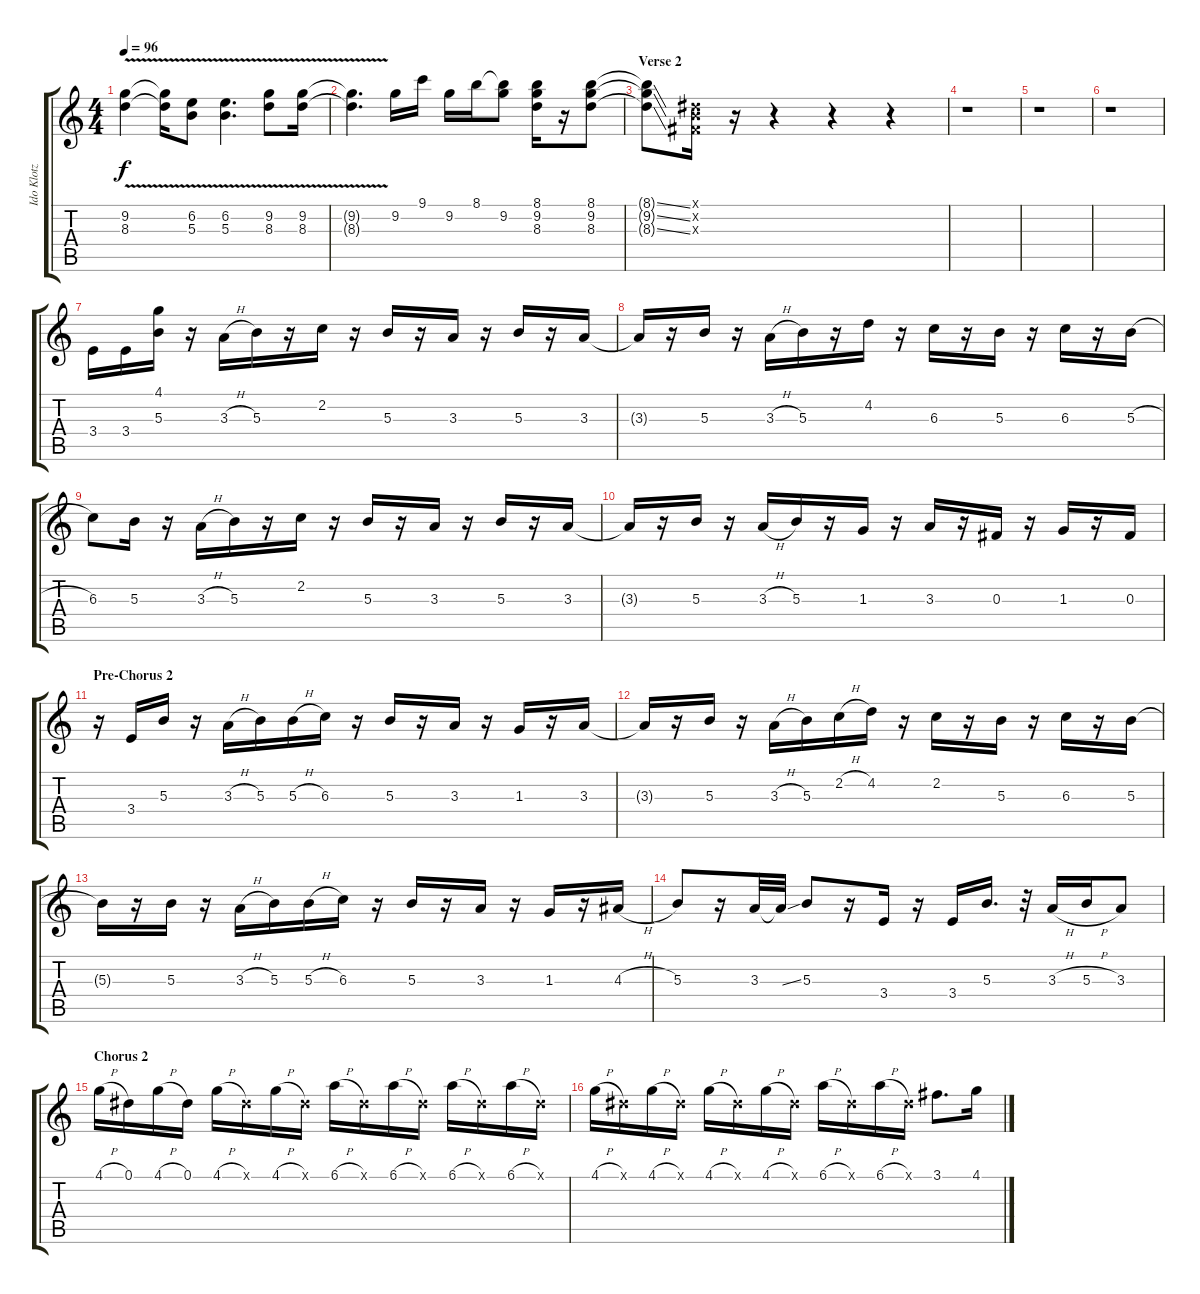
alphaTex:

\track ("Ido Klotz" "Ido Klotz") {instrument overdrivenguitar}
\staff {score tabs}
\tuning (Eb4 Bb3 Gb3 Db3 Ab2 Db2) {hide}
\ts (4 4)
\tempo 96
\clef g2
\ks c
(9.2{v t} 8.3{v t}).4{dy f} (9.2{v t} 8.3{v t}).16 (6.2{v} 5.3{v}).8 (6.2{v} 5.3{v}).4{d} (9.2{v} 8.3{v}).8 (9.2{v} 8.3{v}).16 |
(9.2{v t} 8.3{v t}).4{d} 9.2.16 9.1.16 9.2.16 8.1.16 (8.1{t} 9.2).8 (8.1 9.2 8.3).16 r.16 (8.1 9.2 8.3).8 |
\section ("" "Verse 2")
(8.1{ss t} 9.2{ss t} 8.3{ss t}).8 (0.1{x} 1.2{x} 0.3{x}).16 r.16 r.4 r.4 r.4 |
r.1 |
r.1 |
r.1 |
3.4.16 3.4.16 (4.1 5.3).16 r.16 3.3{h}.16 5.3.16 r.16 2.2.16 r.16 5.3.16 r.16 3.3.16 r.16 5.3.16 r.16 3.3.16 |
3.3{t}.16 r.16 5.3.16 r.16 3.3{h}.16 5.3.16 r.16 4.2.16 r.16 6.3.16 r.16 5.3.16 r.16 6.3.16 r.16 5.3{h}.16 |
6.3.8 5.3.16 r.16 3.3{h}.16 5.3.16 r.16 2.2.16 r.16 5.3.16 r.16 3.3.16 r.16 5.3.16 r.16 3.3.16 |
3.3{t}.16 r.16 5.3.16 r.16 3.3{h}.16 5.3.16 r.16 1.3.16 r.16 3.3.16 r.16 0.3.16 r.16 1.3.16 r.16 0.3.16 |
\section ("" "Pre-Chorus 2")
r.16 3.4.16 5.3.16 r.16 3.3{h}.16 5.3.16 5.3{h}.16 6.3.16 r.16 5.3.16 r.16 3.3.16 r.16 1.3.16 r.16 3.3.16 |
3.3{t}.16 r.16 5.3.16 r.16 3.3{h}.16 5.3.16 2.2{h}.16 4.2.16 r.16 2.2.16 r.16 5.3.16 r.16 6.3.16 r.16 5.3.16 |
5.3{t}.16 r.16 5.3.16 r.16 3.3{h}.16 5.3.16 5.3{h}.16 6.3.16 r.16 5.3.16 r.16 3.3.16 r.16 1.3.16 r.16 4.3{h}.16 |
5.3.8 r.16 3.3.32 3.3{ss t}.32 5.3.8 r.16 3.4.16 r.16 3.4.16 5.3.16{d} r.32 3.3{h}.16 5.3{h}.16 3.3.8 |
\section ("" "Chorus 2")
4.1{h}.16 0.1.16 4.1{h}.16 0.1.16 4.1{h}.16 0.1{x}.16 4.1{h}.16 0.1{x}.16 6.1{h}.16 0.1{x}.16 6.1{h}.16 0.1{x}.16 6.1{h}.16 0.1{x}.16 6.1{h}.16 0.1{x}.16 |
4.1{h}.16 0.1{x}.16 4.1{h}.16 0.1{x}.16 4.1{h}.16 0.1{x}.16 4.1{h}.16 0.1{x}.16 6.1{h}.16 0.1{x}.16 6.1{h}.16 0.1{x}.16 3.1.8{d} 4.1.16
